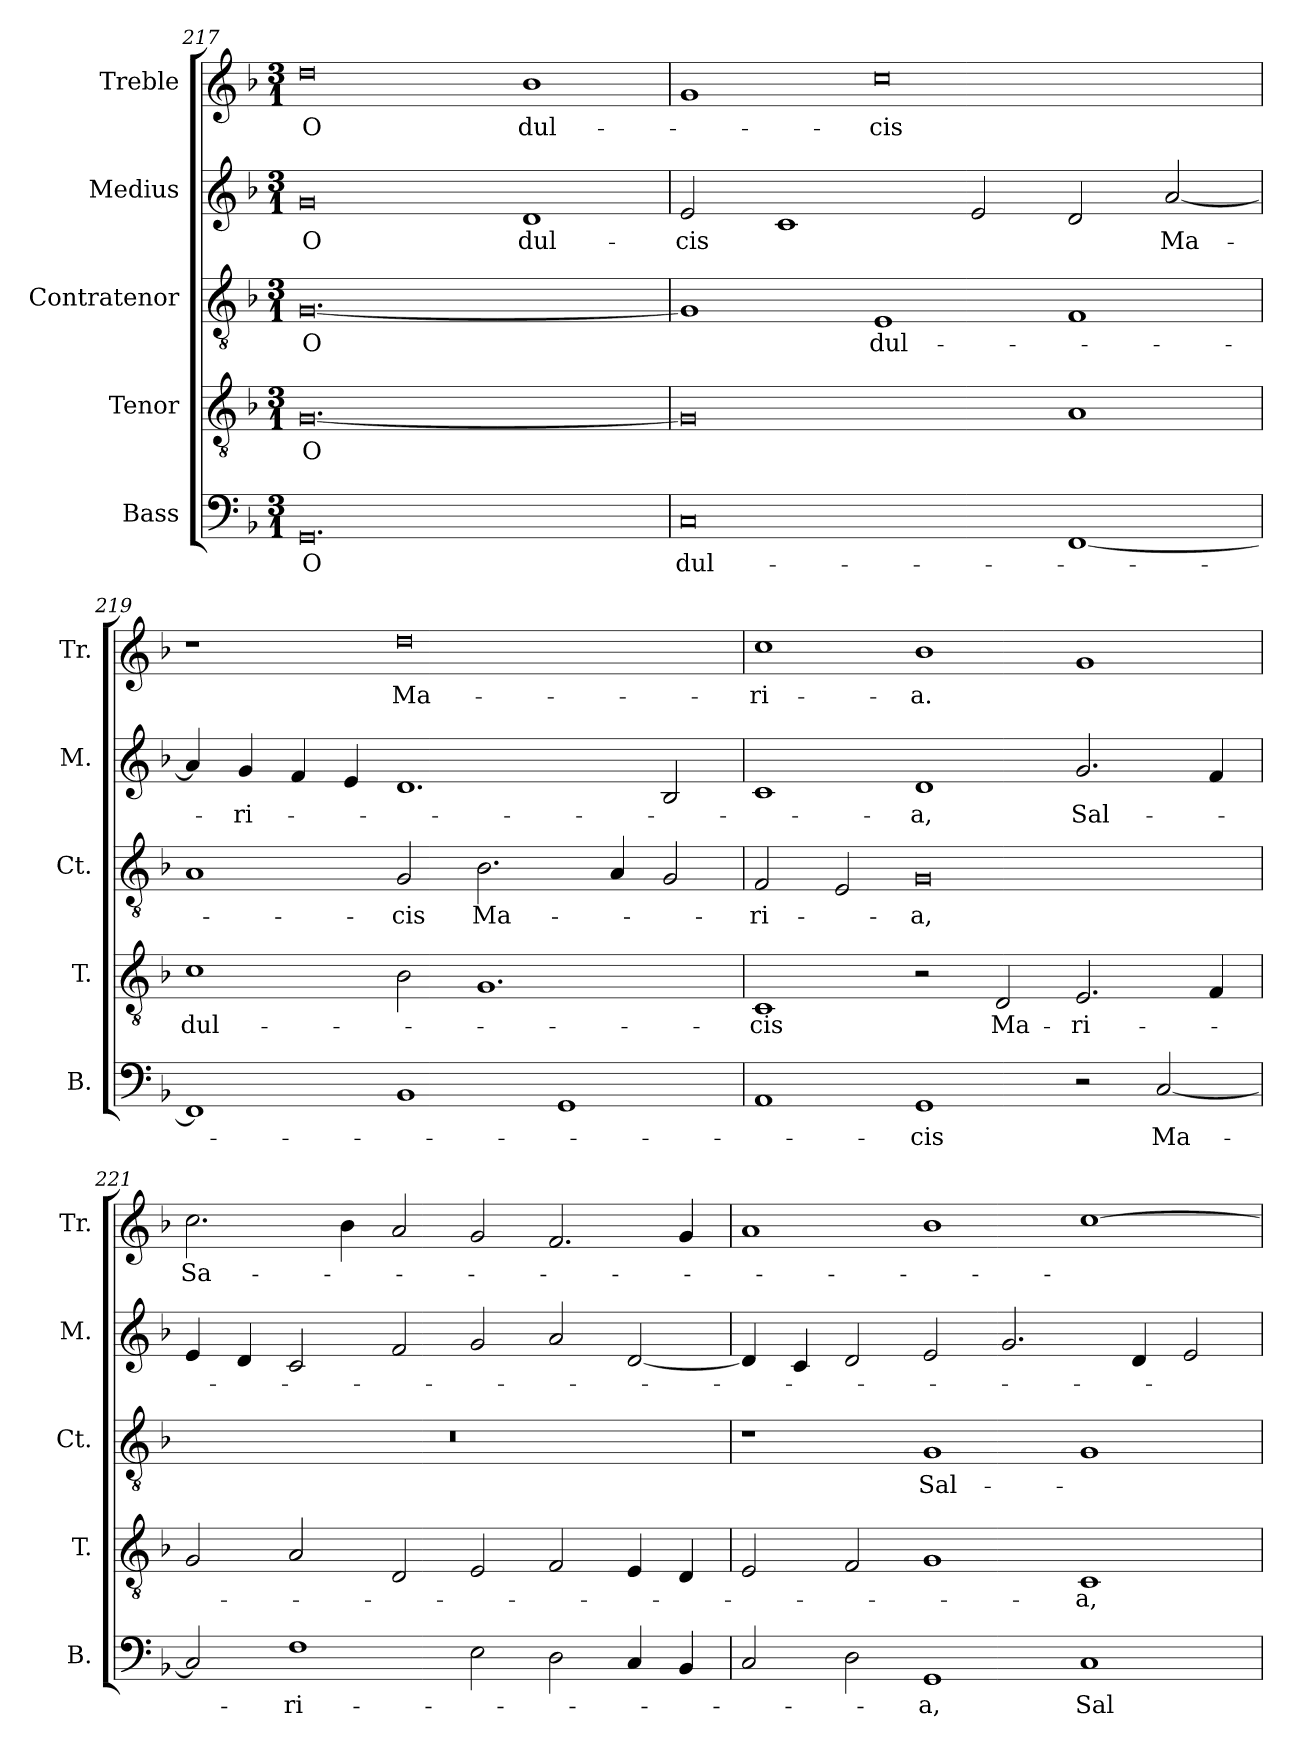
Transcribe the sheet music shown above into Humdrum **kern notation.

**kern	**text	**kern	**text	**kern	**text	**kern	**text	**kern	**text
*part5	*part5	*part4	*part4	*part3	*part3	*part2	*part2	*part1	*part1
*staff5	*staff5	*staff4	*staff4	*staff3	*staff3	*staff2	*staff2	*staff1	*staff1
*I"Bass	*	*I"Tenor	*	*I"Contratenor	*	*I"Medius	*	*I"Treble	*
*I'B.	*	*I'T.	*	*I'Ct.	*	*I'M.	*	*I'Tr.	*
!!LO:LB:g=z
*clefF4	*	*clefGv2	*	*clefGv2	*	*clefG2	*	*clefG2	*
*	*	*ITrd7c12	*	*ITrd7c12	*	*	*	*	*
*k[b-]	*	*k[b-]	*	*k[b-]	*	*k[b-]	*	*k[b-]	*
*d:	*	*d:	*	*d:	*	*d:	*	*d:	*
*M3/1	*	*M3/1	*	*M3/1	*	*M3/1	*	*M3/1	*
=217	=217	=217	=217	=217	=217	=217	=217	=217	=217
!	!LO:LY:b:color=#000000	!	!	!	!	!	!	!	!
!	!	!	!LO:LY:b:color=#000000	!	!	!	!	!	!
!	!	!	!	!	!LO:LY:b:color=#000000	!	!	!	!
!	!	!	!	!	!	!	!LO:LY:b:color=#000000	!	!
!	!	!	!	!	!	!	!	!	!LO:LY:b:color=#000000
0.GGi	O	[<0.GGi	O	[<0.GGi	O	0gi	O	0ddi	O
!	!	!	!	!	!	!	!LO:LY:b:color=#000000	!	!
!	!	!	!	!	!	!	!	!	!LO:LY:b:color=#000000
.	.	.	.	.	.	1di	dul-	1b-i	dul-
=218	=218	=218	=218	=218	=218	=218	=218	=218	=218
!	!LO:LY:b:color=#000000	!	!	!	!	!	!	!	!
!	!	!	!	!	!	!	!LO:LY:b:color=#000000	!	!
0Ci	dul-	0GGi]	.	1GGi]	.	2ei/	-cis	1gi	.
.	.	.	.	.	.	1ci	.	.	.
!	!	!	!	!	!LO:LY:b:color=#000000	!	!	!	!
!	!	!	!	!	!	!	!	!	!LO:LY:b:color=#000000
.	.	.	.	1EEi	dul-	.	.	0cci	-cis
.	.	.	.	.	.	2ei/	.	.	.
[<1FFi	.	1AAi	.	1FFi	.	2di/	.	.	.
!	!	!	!	!	!	!	!LO:LY:b:color=#000000	!	!
.	.	.	.	.	.	[<2ai/	Ma-	.	.
=219	=219	=219	=219	=219	=219	=219	=219	=219	=219
!	!	!	!LO:LY:b:color=#000000	!	!	!	!	!	!
1FFi]	.	1Ci	dul-	1AAi	.	4ai/]	.	1r	.
!	!	!	!	!	!	!	!LO:LY:b:color=#000000	!	!
.	.	.	.	.	.	4gi/	-ri-	.	.
.	.	.	.	.	.	4fi/	.	.	.
.	.	.	.	.	.	4ei/	.	.	.
!	!	!	!	!	!LO:LY:b:color=#000000	!	!	!	!
!	!	!	!	!	!	!	!	!	!LO:LY:b:color=#000000
1BB-i	.	2BB-i\	.	2GGi/	-cis	1.di	.	0ddi	Ma-
!	!	!	!	!	!LO:LY:b:color=#000000	!	!	!	!
.	.	1.GGi	.	2.BB-i\	Ma-	.	.	.	.
1GGi	.	.	.	.	.	.	.	.	.
.	.	.	.	4AAi/	.	.	.	.	.
.	.	.	.	2GGi/	.	2B-i/	.	.	.
=220	=220	=220	=220	=220	=220	=220	=220	=220	=220
!	!	!	!LO:LY:b:color=#000000	!	!	!	!	!	!
!	!	!	!	!	!LO:LY:b:color=#000000	!	!	!	!
!	!	!	!	!	!	!	!	!	!LO:LY:b:color=#000000
1AAi	.	1CCi	-cis	2FFi/	-ri-	1ci	.	1cci	-ri-
.	.	.	.	2EEi/	.	.	.	.	.
!	!LO:LY:b:color=#000000	!	!	!	!	!	!	!	!
!	!	!	!	!	!LO:LY:b:color=#000000	!	!	!	!
!	!	!	!	!	!	!	!LO:LY:b:color=#000000	!	!
!	!	!	!	!	!	!	!	!	!LO:LY:b:color=#000000
1GGi	-cis	2r	.	0GGi	-a,	1di	-a,	1b-i	-a.
!	!	!	!LO:LY:b:color=#000000	!	!	!	!	!	!
.	.	2DDi/	Ma-	.	.	.	.	.	.
!	!	!	!LO:LY:b:color=#000000	!	!	!	!	!	!
!	!	!	!	!	!	!	!LO:LY:b:color=#000000	!	!
2r	.	2.EEi/	-ri-	.	.	2.gi/	Sal-	1gi	.
!	!LO:LY:b:color=#000000	!	!	!	!	!	!	!	!
[<2Ci/	Ma-	.	.	.	.	.	.	.	.
.	.	4FFi/	.	.	.	4fi/	.	.	.
!!LO:PB:g=z
=221	=221	=221	=221	=221	=221	=221	=221	=221	=221
!	!	!	!	!LO:N:vis=1	!	!	!	!	!
!	!	!	!	!	!	!	!	!	!LO:LY:b:color=#000000
2Ci/]	.	2GGi/	.	0.r	.	4ei/	.	2.cci\	Sa-
.	.	.	.	.	.	4di/	.	.	.
!	!LO:LY:b:color=#000000	!	!	!	!	!	!	!	!
1Fi	-ri-	2AAi/	.	.	.	2ci/	.	.	.
.	.	.	.	.	.	.	.	4b-i\	.
.	.	2DDi/	.	.	.	2fi/	.	2ai/	.
2Ei\	.	2EEi/	.	.	.	2gi/	.	2gi/	.
2Di\	.	2FFi/	.	.	.	2ai/	.	2.fi/	.
4Ci/	.	4EEi/	.	.	.	[<2di/	.	.	.
4BB-i/	.	4DDi/	.	.	.	.	.	4gi/	.
=222	=222	=222	=222	=222	=222	=222	=222	=222	=222
2Ci/	.	2EEi/	.	1r	.	4di/]	.	1ai	.
.	.	.	.	.	.	4ci/	.	.	.
2Di\	.	2FFi/	.	.	.	2di/	.	.	.
!	!LO:LY:b:color=#000000	!	!	!	!	!	!	!	!
!	!	!	!	!	!LO:LY:b:color=#000000	!	!	!	!
1GGi	-a,	1GGi	.	1GGi	Sal-	2ei/	.	1b-i	.
.	.	.	.	.	.	2.gi/	.	.	.
!	!LO:LY:b:color=#000000	!	!	!	!	!	!	!	!
!	!	!	!LO:LY:b:color=#000000	!	!	!	!	!	!
1Ci	Sal-	1CCi	-a,	1GGi	.	.	.	[>1cci	.
.	.	.	.	.	.	4di/	.	.	.
.	.	.	.	.	.	2ei/	.	.	.
=	=	=	=	=	=	=	=	=	=
*-	*-	*-	*-	*-	*-	*-	*-	*-	*-
